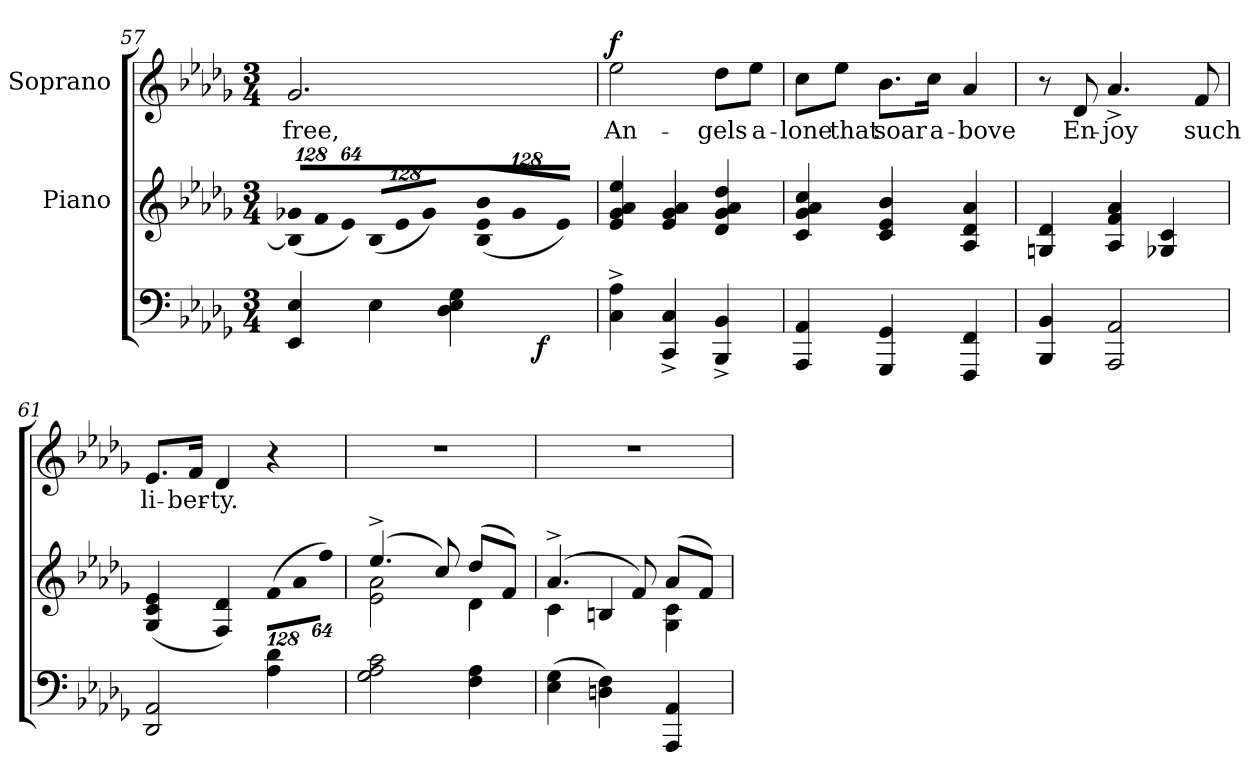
**kern	**dynam	**kern	**kern	**text	**dynam
*part3	*part3	*part2	*part1	*part1	*part1
*staff3	*staff3	*staff2	*staff1	*staff1	*staff1
*	*	*I"Piano	*I"Soprano	*	*
!!LO:LB:g=z
*clefF4	*	*clefG2	*clefG2	*	*
*k[b-e-a-d-g-]	*	*k[b-e-a-d-g-]	*k[b-e-a-d-g-]	*	*
*D-:	*	*D-:	*D-:	*	*
*M3/4	*	*M3/4	*M3/4	*	*
*	*	*Xbrackettup	*	*	*
=57	=57	=57	=57	=57	=57
!	!	!LO:N:vis=8	!	!	!
!	!	!	!	!LO:LY:b:color=#000000	!
*^	*	*	*	*	*
4EE-i/ 4E-i	2ryy	.	(1024%85B-i/] 1024%85g-XiL	2.g-i/	free,	.
!	!	!	!LO:N:vis=8	!	!	!
.	.	.	1024%85fi/	.	.	.
!	!	!	!LO:N:vis=8	!	!	!
.	.	.	512%43e-i/J)	.	.	.
!	!	!	!LO:N:vis=8	!	!	!
4E-i\	.	.	(1024%85B-i/L	.	.	.
!	!	!	!LO:N:vis=8	!	!	!
.	.	.	1024%85e-i/	.	.	.
!	!	!	!LO:N:vis=8	!	!	!
.	.	.	512%43g-i/J)	.	.	.
!	!	!	!LO:N:vis=8	!	!	!
4D-i\ 4E-i 4G-i	8ryy	.	(1024%85B-i/ 1024%85e-i 1024%85b-iL	.	.	.
!	!	!	!LO:N:vis=8	!	!	!
.	.	.	1024%85g-i/	.	.	.
.	16ryy	.	.	.	.	.
!	!	!	!LO:N:vis=8	!	!	!
.	.	.	512%43e-i/J)	.	.	.
.	64.ryy	.	.	.	.	.
.	32ryy	f	.	.	.	.
.	128ryy	.	.	.	.	.
*v	*v	*	*	*	*	*
=58	=58	=58	=58	=58	=58
*^	*	*	*	*	*
!LO:TX:a:Bi:t=rit.	!	!	!	!	!	!
!	!	!	!	!	!LO:LY:b:color=#000000	!
*v	*v	*	*	*	*	*
4Ci\^ 4A-i^	.	4e-i/ 4g-i 4a-i 4ee-i	2ee-i\	An-	f
4CCi/^ 4Ci^	.	4e-i/ 4g-i 4a-i	.	.	.
!	!	!	!	!LO:LY:b:color=#000000	!
4BBB-i/^ 4BB-i^	.	4d-i/ 4g-i 4a-i 4dd-i	8dd-i\L	-gels	.
!	!	!	!	!LO:LY:b:color=#000000	!
.	.	.	8ee-i\J	a-	.
=59	=59	=59	=59	=59	=59
!	!	!	!	!LO:LY:b:color=#000000	!
4AAA-i/ 4AA-i	.	4ci/ 4g-i 4a-i 4cci	8cci\L	-lone	.
!	!	!	!	!LO:LY:b:color=#000000	!
.	.	.	8ee-i\J	that	.
!	!	!	!	!LO:LY:b:color=#000000	!
4GGG-i/ 4GG-i	.	4ci/ 4e-i 4b-i	8.b-i\L	soar	.
!	!	!	!	!LO:LY:b:color=#000000	!
.	.	.	16cci\Jk	a-	.
!	!	!	!	!LO:LY:b:color=#000000	!
4FFFi/ 4FFi	.	4A-i/ 4d-i 4a-i	4a-i/	-bove	.
!!LO:LB:g=z
=60	=60	=60	=60	=60	=60
4BBB-i/ 4BB-i	.	4Gni/ 4d-i	8r	.	.
!	!	!	!	!LO:LY:b:color=#000000	!
.	.	.	8d-i/	En-	.
!	!	!	!	!LO:LY:b:color=#000000	!
2AAA-i/ 2AA-i	.	4A-i/ 4fi 4a-i	4.a-^i/	-joy	.
.	.	4G-Xi/ 4ci	.	.	.
!	!	!	!	!LO:LY:b:color=#000000	!
.	.	.	8fi/	such	.
=61	=61	=61	=61	=61	=61
!	!	!	!	!LO:LY:b:color=#000000	!
2DD-i/ 2AA-i	.	(4G-i/ 4ci 4e-i	8.e-i/L	li-	.
!	!	!	!	!LO:LY:b:color=#000000	!
.	.	.	16fi/Jk	-ber-	.
!	!	!	!	!LO:LY:b:color=#000000	!
.	.	4Fi/ 4d-i)	4d-i/	-ty.	.
!	!	!LO:N:vis=8	!	!	!
4A-i\ 4d-i	.	(1024%85fi\L	4r	.	.
!	!	!LO:N:vis=8	!	!	!
.	.	1024%85a-i\	.	.	.
!	!	!LO:N:vis=8	!	!	!
.	.	512%43ffi\J)	.	.	.
=62	=62	=62	=62	=62	=62
*	*	*^	*	*	*
!	!	!	!	!LO:N:vis=1	!	!
2G-i\ 2A-i 2ci	.	(4.ee-^i/	2e-i\ 2a-i	2.r	.	.
.	.	8cci/)	.	.	.	.
4Fi\ 4A-i	.	(8dd-i/L	4d-i\	.	.	.
.	.	8fi/J)	.	.	.	.
=63	=63	=63	=63	=63	=63	=63
!	!	!	!	!LO:N:vis=1	!	!
(4E-i\ 4G-i	.	(4.a-^i/	4ci\	2.r	.	.
4Dni\ 4Fi)	.	.	4Bni/	.	.	.
.	.	8fi/)	.	.	.	.
4AAA-i/ 4AA-i	.	(8a-i/L	4G-i\ 4ci	.	.	.
.	.	8fi/J)	.	.	.	.
*	*	*v	*v	*	*	*
=	=	=	=	=	=
*-	*-	*-	*-	*-	*-
